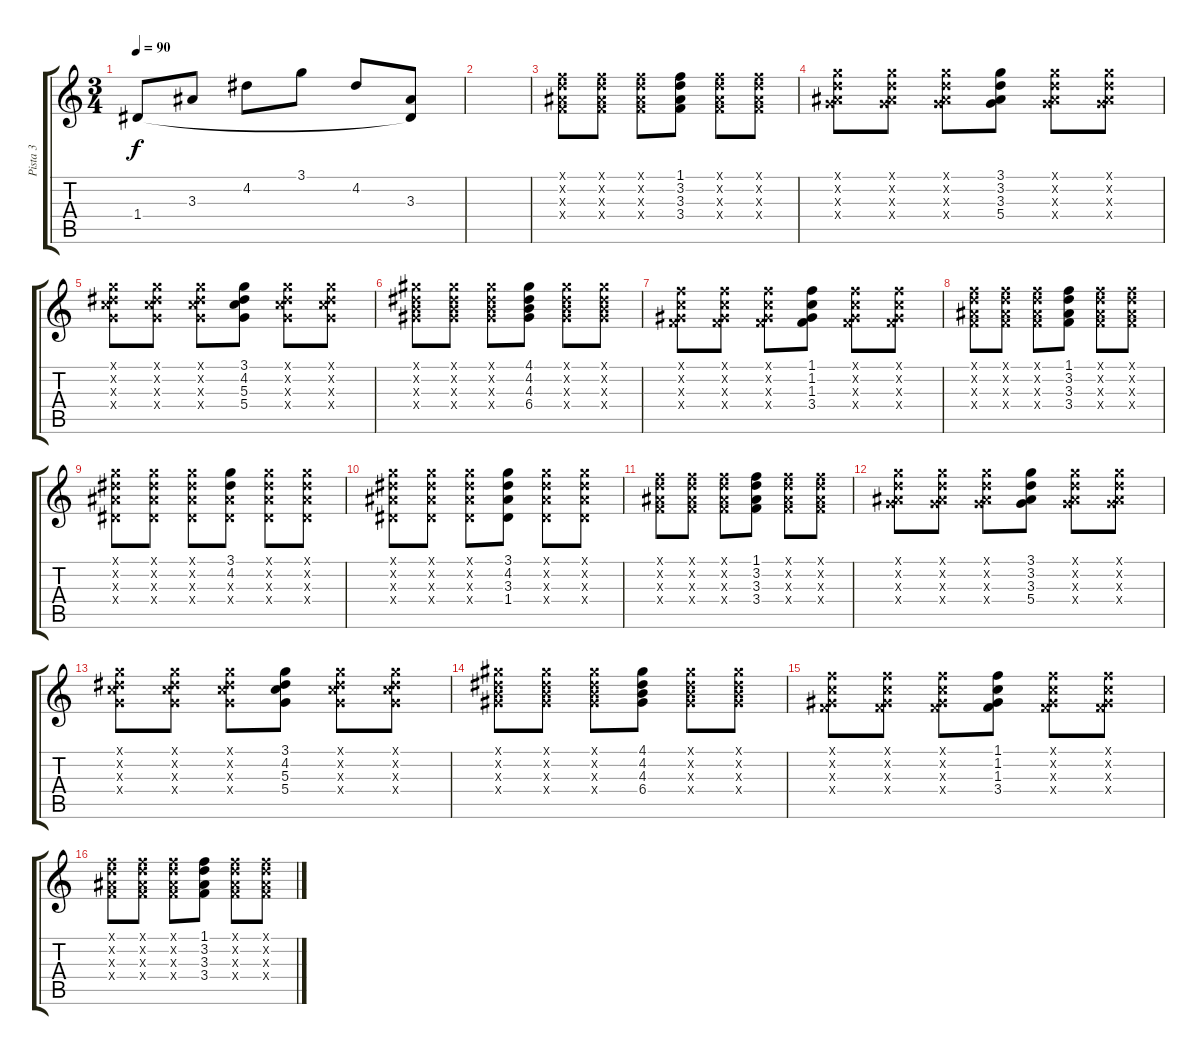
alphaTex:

\track ("Pista 3" "Pista 3") {instrument distortionguitar}
\staff {score tabs}
\tuning (E4 B3 G3 D3 A2 E2) {hide}
\ts (3 4)
\tempo 90
\clef g2
\ks c
1.4.8{dy f} 3.3.8 4.2.8 3.1.8 4.2.8 (3.3 1.4{t}).8 |
|
(1.1{x} 3.2{x} 3.3{x} 3.4{x}).8 (1.1{x} 3.2{x} 3.3{x} 3.4{x}).8 (1.1{x} 3.2{x} 3.3{x} 3.4{x}).8 (1.1 3.2 3.3 3.4).8 (1.1{x} 3.2{x} 3.3{x} 3.4{x}).8 (1.1{x} 3.2{x} 3.3{x} 3.4{x}).8 |
(3.1{x} 3.2{x} 3.3{x} 5.4{x}).8 (3.1{x} 3.2{x} 3.3{x} 5.4{x}).8 (3.1{x} 3.2{x} 3.3{x} 5.4{x}).8 (3.1 3.2 3.3 5.4).8 (3.1{x} 3.2{x} 3.3{x} 5.4{x}).8 (3.1{x} 3.2{x} 3.3{x} 5.4{x}).8 |
(3.1{x} 4.2{x} 5.3{x} 5.4{x}).8 (3.1{x} 4.2{x} 5.3{x} 5.4{x}).8 (3.1{x} 4.2{x} 5.3{x} 5.4{x}).8 (3.1 4.2 5.3 5.4).8 (3.1{x} 4.2{x} 5.3{x} 5.4{x}).8 (3.1{x} 4.2{x} 5.3{x} 5.4{x}).8 |
(4.1{x} 4.2{x} 4.3{x} 6.4{x}).8 (4.1{x} 4.2{x} 4.3{x} 6.4{x}).8 (4.1{x} 4.2{x} 4.3{x} 6.4{x}).8 (4.1 4.2 4.3 6.4).8 (4.1{x} 4.2{x} 4.3{x} 6.4{x}).8 (4.1{x} 4.2{x} 4.3{x} 6.4{x}).8 |
(1.1{x} 1.2{x} 1.3{x} 3.4{x}).8 (1.1{x} 1.2{x} 1.3{x} 3.4{x}).8 (1.1{x} 1.2{x} 1.3{x} 3.4{x}).8 (1.1 1.2 1.3 3.4).8 (1.1{x} 1.2{x} 1.3{x} 3.4{x}).8 (1.1{x} 1.2{x} 1.3{x} 3.4{x}).8 |
(1.1{x} 3.2{x} 3.3{x} 3.4{x}).8 (1.1{x} 3.2{x} 3.3{x} 3.4{x}).8 (1.1{x} 3.2{x} 3.3{x} 3.4{x}).8 (1.1 3.2 3.3 3.4).8 (1.1{x} 3.2{x} 3.3{x} 3.4{x}).8 (1.1{x} 3.2{x} 3.3{x} 3.4{x}).8 |
(3.1{x} 4.2{x} 3.3{x} 1.4{x}).8 (3.1{x} 4.2{x} 3.3{x} 1.4{x}).8 (3.1{x} 4.2{x} 3.3{x} 1.4{x}).8 (3.1 4.2 3.3{x} 1.4{x}).8 (3.1{x} 4.2{x} 3.3{x} 1.4{x}).8 (3.1{x} 4.2{x} 3.3{x} 1.4{x}).8 |
(3.1{x} 4.2{x} 3.3{x} 1.4{x}).8 (3.1{x} 4.2{x} 3.3{x} 1.4{x}).8 (3.1{x} 4.2{x} 3.3{x} 1.4{x}).8 (3.1 4.2 3.3 1.4).8 (3.1{x} 4.2{x} 3.3{x} 1.4{x}).8 (3.1{x} 4.2{x} 3.3{x} 1.4{x}).8 |
(1.1{x} 3.2{x} 3.3{x} 3.4{x}).8 (1.1{x} 3.2{x} 3.3{x} 3.4{x}).8 (1.1{x} 3.2{x} 3.3{x} 3.4{x}).8 (1.1 3.2 3.3 3.4).8 (1.1{x} 3.2{x} 3.3{x} 3.4{x}).8 (1.1{x} 3.2{x} 3.3{x} 3.4{x}).8 |
(3.1{x} 3.2{x} 3.3{x} 5.4{x}).8 (3.1{x} 3.2{x} 3.3{x} 5.4{x}).8 (3.1{x} 3.2{x} 3.3{x} 5.4{x}).8 (3.1 3.2 3.3 5.4).8 (3.1{x} 3.2{x} 3.3{x} 5.4{x}).8 (3.1{x} 3.2{x} 3.3{x} 5.4{x}).8 |
(3.1{x} 4.2{x} 5.3{x} 5.4{x}).8 (3.1{x} 4.2{x} 5.3{x} 5.4{x}).8 (3.1{x} 4.2{x} 5.3{x} 5.4{x}).8 (3.1 4.2 5.3 5.4).8 (3.1{x} 4.2{x} 5.3{x} 5.4{x}).8 (3.1{x} 4.2{x} 5.3{x} 5.4{x}).8 |
(4.1{x} 4.2{x} 4.3{x} 6.4{x}).8 (4.1{x} 4.2{x} 4.3{x} 6.4{x}).8 (4.1{x} 4.2{x} 4.3{x} 6.4{x}).8 (4.1 4.2 4.3 6.4).8 (4.1{x} 4.2{x} 4.3{x} 6.4{x}).8 (4.1{x} 4.2{x} 4.3{x} 6.4{x}).8 |
(1.1{x} 1.2{x} 1.3{x} 3.4{x}).8 (1.1{x} 1.2{x} 1.3{x} 3.4{x}).8 (1.1{x} 1.2{x} 1.3{x} 3.4{x}).8 (1.1 1.2 1.3 3.4).8 (1.1{x} 1.2{x} 1.3{x} 3.4{x}).8 (1.1{x} 1.2{x} 1.3{x} 3.4{x}).8 |
(1.1{x} 3.2{x} 3.3{x} 3.4{x}).8 (1.1{x} 3.2{x} 3.3{x} 3.4{x}).8 (1.1{x} 3.2{x} 3.3{x} 3.4{x}).8 (1.1 3.2 3.3 3.4).8 (1.1{x} 3.2{x} 3.3{x} 3.4{x}).8 (1.1{x} 3.2{x} 3.3{x} 3.4{x}).8
